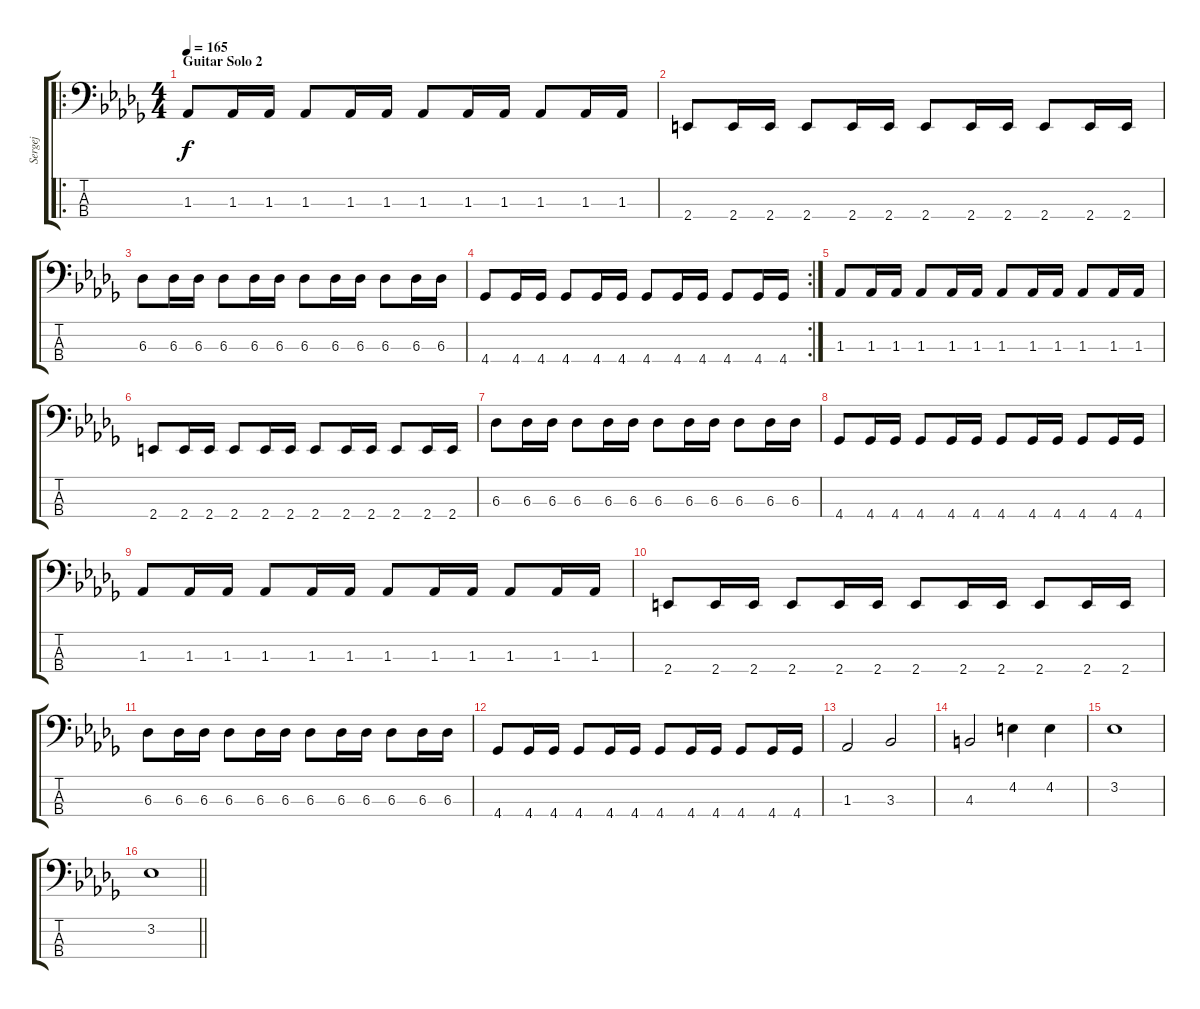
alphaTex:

\track ("Sergej" "Sergej") {instrument electricbasspick}
\staff {score tabs}
\tuning (F2 C2 G1 D1) {hide}
\ro
\ts (4 4)
\section ("" "Guitar Solo 2")
\tempo 165
\clef f4
\ks db
1.3.8{dy f} 1.3.16 1.3.16 1.3.8 1.3.16 1.3.16 1.3.8 1.3.16 1.3.16 1.3.8 1.3.16 1.3.16 |
2.4.8 2.4.16 2.4.16 2.4.8 2.4.16 2.4.16 2.4.8 2.4.16 2.4.16 2.4.8 2.4.16 2.4.16 |
6.3.8 6.3.16 6.3.16 6.3.8 6.3.16 6.3.16 6.3.8 6.3.16 6.3.16 6.3.8 6.3.16 6.3.16 |
\rc 2
4.4.8 4.4.16 4.4.16 4.4.8 4.4.16 4.4.16 4.4.8 4.4.16 4.4.16 4.4.8 4.4.16 4.4.16 |
1.3.8 1.3.16 1.3.16 1.3.8 1.3.16 1.3.16 1.3.8 1.3.16 1.3.16 1.3.8 1.3.16 1.3.16 |
2.4.8 2.4.16 2.4.16 2.4.8 2.4.16 2.4.16 2.4.8 2.4.16 2.4.16 2.4.8 2.4.16 2.4.16 |
6.3.8 6.3.16 6.3.16 6.3.8 6.3.16 6.3.16 6.3.8 6.3.16 6.3.16 6.3.8 6.3.16 6.3.16 |
4.4.8 4.4.16 4.4.16 4.4.8 4.4.16 4.4.16 4.4.8 4.4.16 4.4.16 4.4.8 4.4.16 4.4.16 |
1.3.8 1.3.16 1.3.16 1.3.8 1.3.16 1.3.16 1.3.8 1.3.16 1.3.16 1.3.8 1.3.16 1.3.16 |
2.4.8 2.4.16 2.4.16 2.4.8 2.4.16 2.4.16 2.4.8 2.4.16 2.4.16 2.4.8 2.4.16 2.4.16 |
6.3.8 6.3.16 6.3.16 6.3.8 6.3.16 6.3.16 6.3.8 6.3.16 6.3.16 6.3.8 6.3.16 6.3.16 |
4.4.8 4.4.16 4.4.16 4.4.8 4.4.16 4.4.16 4.4.8 4.4.16 4.4.16 4.4.8 4.4.16 4.4.16 |
1.3.2 3.3.2 |
4.3.2 4.2.4 4.2.4 |
3.2.1 |
\barLineRight lightlight
3.2.1
